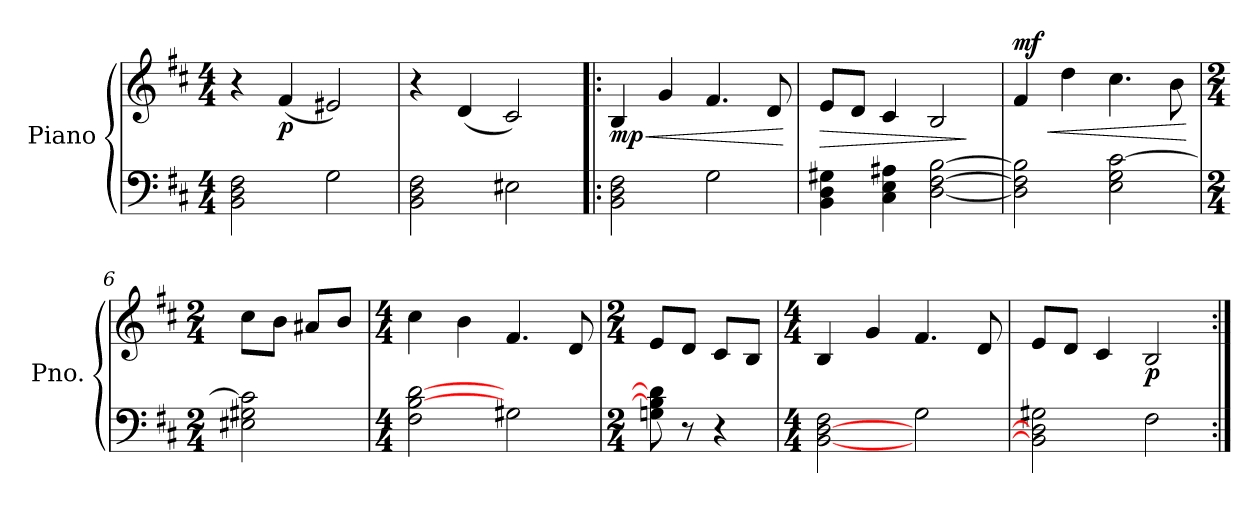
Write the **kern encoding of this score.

**kern	**kern	**dynam
*part1	*part1	*part1
*staff2	*staff1	*staff1/2
*I"Piano	*	*
*I'Pno.	*	*
*clefF4	*clefG2	*
*k[f#c#]	*k[f#c#]	*
*M4/4	*M4/4	*
=1	=1	=1
2BB\ 2D\ 2F#\	4r	.
!	!	!LO:DY:b
.	(4f#/	p
2G\	2e#X/)	.
=2	=2	=2
2BB\ 2D\ 2F#\	4r	.
.	(4d/	.
2E#X\	2c#/)	.
=3!|:	=3!|:	=3!|:
!	!	!LO:HP:b
!	!	!LO:DY:n=1:b
2BB\ 2D\ 2F#\	4B/	< mp
.	4g/	.
2G\	4.f#/	.
.	8d/	.
.	.	[
=4	=4	=4
!	!	!LO:HP:b
4BB\ 4D\ 4G#X\	8e/L	>
.	8d/J	.
4C#\ 4E\ 4A#X\	4c#/	.
[2D\ [2F#\ [2B\	2B/	.
.	.	]
!!LO:LB:g=z
=5	=5	=5
!	!	!LO:HP:b
!	!	!LO:DY:n=1:a
2D\] 2F#\] 2B\]	4f#/	< mf
.	4dd\	.
2E\ 2G\ [2c#\	4.cc#\	.
.	8b\	.
.	.	[
=6	=6	=6
*M2/4	*M2/4	*
2E#X\ 2G#X\ 2c#\]	8cc#\L	.
.	8b\J	.
.	8a#X/L	.
.	8b/J	.
=7	=7	=7
*M4/4	*M4/4	*
2F#\ [2B\ [2d\	4cc#\	.
.	4b\	.
2G#X\	4.f#/	.
.	8d/	.
!!LO:LB:g=z
=8	=8	=8
*M2/4	*M2/4	*
8Gn\ 8B\] 8d\]	8e/L	.
8r	8d/J	.
4r	8c#/L	.
.	8B/J	.
=9	=9	=9
*M4/4	*M4/4	*
[2BB\ [2D\ 2F#\	4B/	.
.	4g/	.
2G\	4.f#/	.
.	8d/	.
=10	=10	=10
2BB\] 2D\] 2G#X\	8e/L	.
.	8d/J	.
.	4c#/	.
!	!	!LO:DY:b
2F#\	2B/	p
=:|!	=:|!	=:|!
*-	*-	*-
